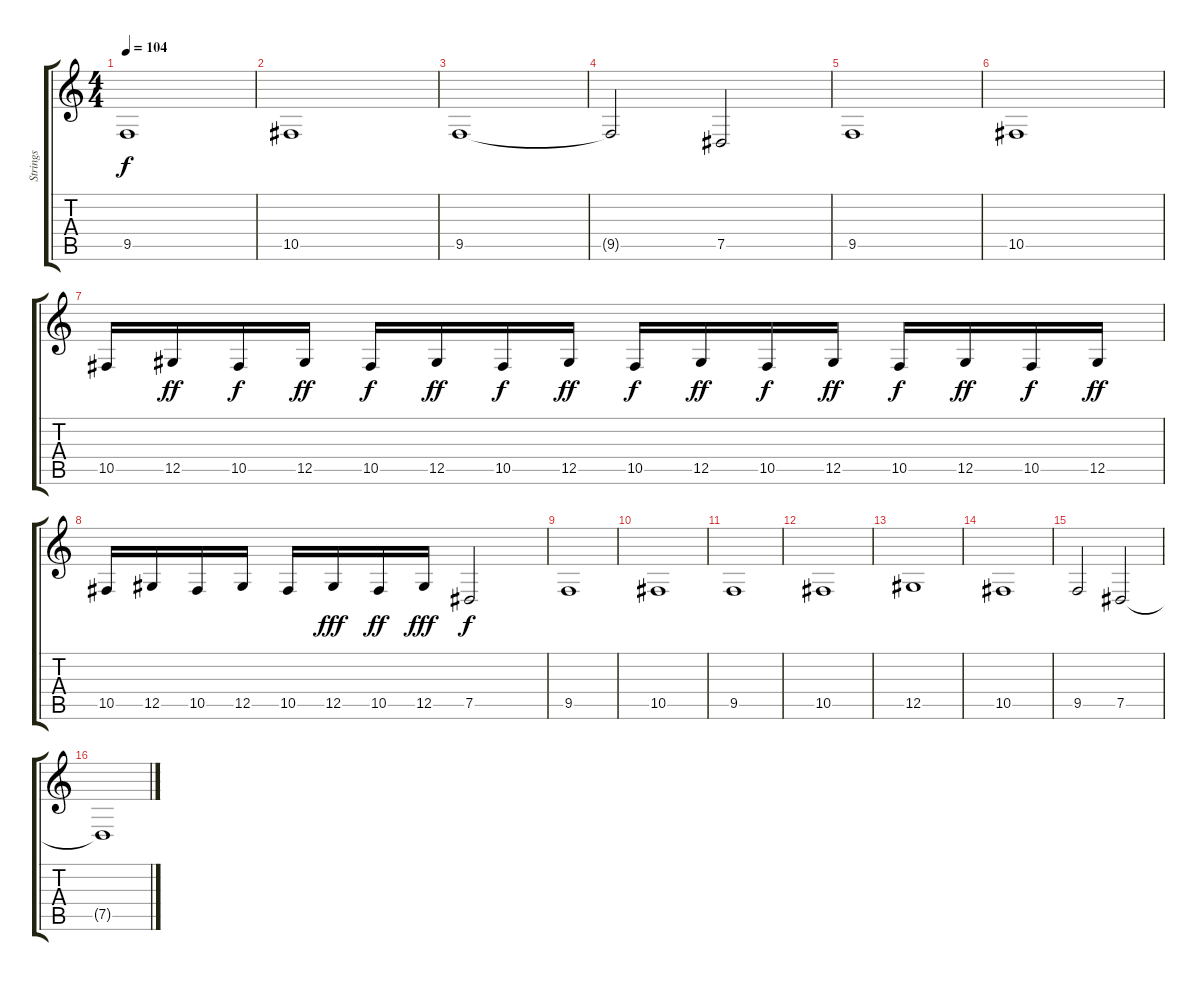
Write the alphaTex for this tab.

\track ("Strings" "Strings") {instrument stringensemble2}
\staff {score tabs}
\tuning (Eb4 Bb3 Gb3 Db3 Ab2 Eb2) {hide}
\ts (4 4)
\tempo 104
\clef g2
\ks c
9.5{t}.1{dy f} |
10.5.1 |
9.5.1 |
9.5{t}.2 7.5.2 |
9.5.1 |
10.5.1 |
10.5.16{volume 0} 12.5.16{dy ff volume 16} 10.5.16{dy f} 12.5.16{dy ff} 10.5.16{dy f} 12.5.16{dy ff} 10.5.16{dy f} 12.5.16{dy ff} 10.5.16{dy f} 12.5.16{dy ff} 10.5.16{dy f} 12.5.16{dy ff} 10.5.16{dy f} 12.5.16{dy ff} 10.5.16{dy f} 12.5.16{dy ff} |
10.5.16 12.5.16 10.5.16 12.5.16 10.5.16 12.5.16{dy fff} 10.5.16{dy ff} 12.5.16{dy fff} 7.5.2{dy f} |
9.5.1 |
10.5.1 |
9.5.1 |
10.5.1 |
12.5.1 |
10.5.1 |
9.5.2 7.5.2 |
7.5{t}.1
